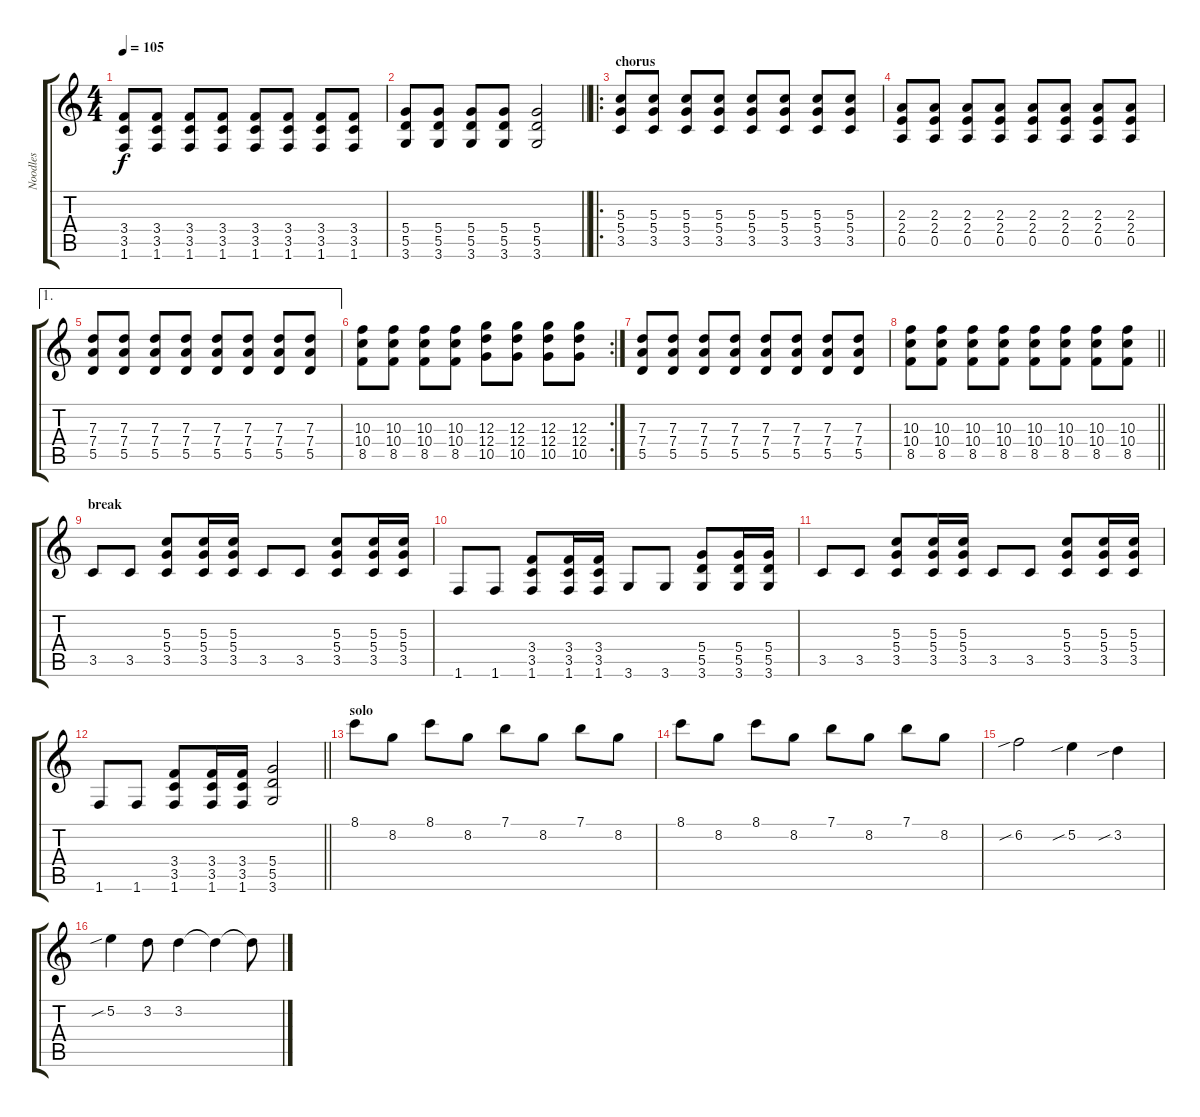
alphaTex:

\track ("Noodles" "Noodles") {instrument acousticguitarnylon}
\staff {score tabs}
\tuning (E4 B3 G3 D3 A2 E2) {hide}
\ts (4 4)
\tempo 105
\clef g2
\ks c
(3.4 3.5 1.6).8{dy f} (3.4 3.5 1.6).8 (3.4 3.5 1.6).8 (3.4 3.5 1.6).8 (3.4 3.5 1.6).8 (3.4 3.5 1.6).8 (3.4 3.5 1.6).8 (3.4 3.5 1.6).8 |
\barLineRight lightlight
(5.4 5.5 3.6).8 (5.4 5.5 3.6).8 (5.4 5.5 3.6).8 (5.4 5.5 3.6).8 (5.4 5.5 3.6).2 |
\ro
\section ("" "chorus")
(5.3 5.4 3.5).8{volume 8 instrument overdrivenguitar} (5.3 5.4 3.5).8 (5.3 5.4 3.5).8 (5.3 5.4 3.5).8 (5.3 5.4 3.5).8 (5.3 5.4 3.5).8 (5.3 5.4 3.5).8 (5.3 5.4 3.5).8 |
(2.3 2.4 0.5).8 (2.3 2.4 0.5).8 (2.3 2.4 0.5).8 (2.3 2.4 0.5).8 (2.3 2.4 0.5).8 (2.3 2.4 0.5).8 (2.3 2.4 0.5).8 (2.3 2.4 0.5).8 |
\ae 1
(7.3 7.4 5.5).8 (7.3 7.4 5.5).8 (7.3 7.4 5.5).8 (7.3 7.4 5.5).8 (7.3 7.4 5.5).8 (7.3 7.4 5.5).8 (7.3 7.4 5.5).8 (7.3 7.4 5.5).8 |
\rc 2
(10.3 10.4 8.5).8 (10.3 10.4 8.5).8 (10.3 10.4 8.5).8 (10.3 10.4 8.5).8 (12.3 12.4 10.5).8 (12.3 12.4 10.5).8 (12.3 12.4 10.5).8 (12.3 12.4 10.5).8 |
(7.3 7.4 5.5).8 (7.3 7.4 5.5).8 (7.3 7.4 5.5).8 (7.3 7.4 5.5).8 (7.3 7.4 5.5).8 (7.3 7.4 5.5).8 (7.3 7.4 5.5).8 (7.3 7.4 5.5).8 |
\barLineRight lightlight
(10.3 10.4 8.5).8 (10.3 10.4 8.5).8 (10.3 10.4 8.5).8 (10.3 10.4 8.5).8 (10.3 10.4 8.5).8 (10.3 10.4 8.5).8 (10.3 10.4 8.5).8 (10.3 10.4 8.5).8 |
\section ("" "break")
3.5.8{volume 15 balance 8 instrument acousticguitarnylon} 3.5.8 (5.3 5.4 3.5).8 (5.3 5.4 3.5).16 (5.3 5.4 3.5).16 3.5.8 3.5.8 (5.3 5.4 3.5).8 (5.3 5.4 3.5).16 (5.3 5.4 3.5).16 |
1.6.8 1.6.8 (3.4 3.5 1.6).8 (3.4 3.5 1.6).16 (3.4 3.5 1.6).16 3.6.8 3.6.8 (5.4 5.5 3.6).8 (5.4 5.5 3.6).16 (5.4 5.5 3.6).16 |
3.5.8 3.5.8 (5.3 5.4 3.5).8 (5.3 5.4 3.5).16 (5.3 5.4 3.5).16 3.5.8 3.5.8 (5.3 5.4 3.5).8 (5.3 5.4 3.5).16 (5.3 5.4 3.5).16 |
\barLineRight lightlight
1.6.8 1.6.8 (3.4 3.5 1.6).8 (3.4 3.5 1.6).16 (3.4 3.5 1.6).16 (5.4 5.5 3.6).2 |
\section ("" "solo")
8.1.8{instrument distortionguitar} 8.2.8 8.1.8 8.2.8 7.1.8 8.2.8 7.1.8 8.2.8 |
8.1.8 8.2.8 8.1.8 8.2.8 7.1.8 8.2.8 7.1.8 8.2.8 |
6.2{sib}.2 5.2{sib}.4 3.2{sib}.4 |
5.2{sib}.4 3.2.8 3.2.4 3.2{t}.4 3.2{t}.8
